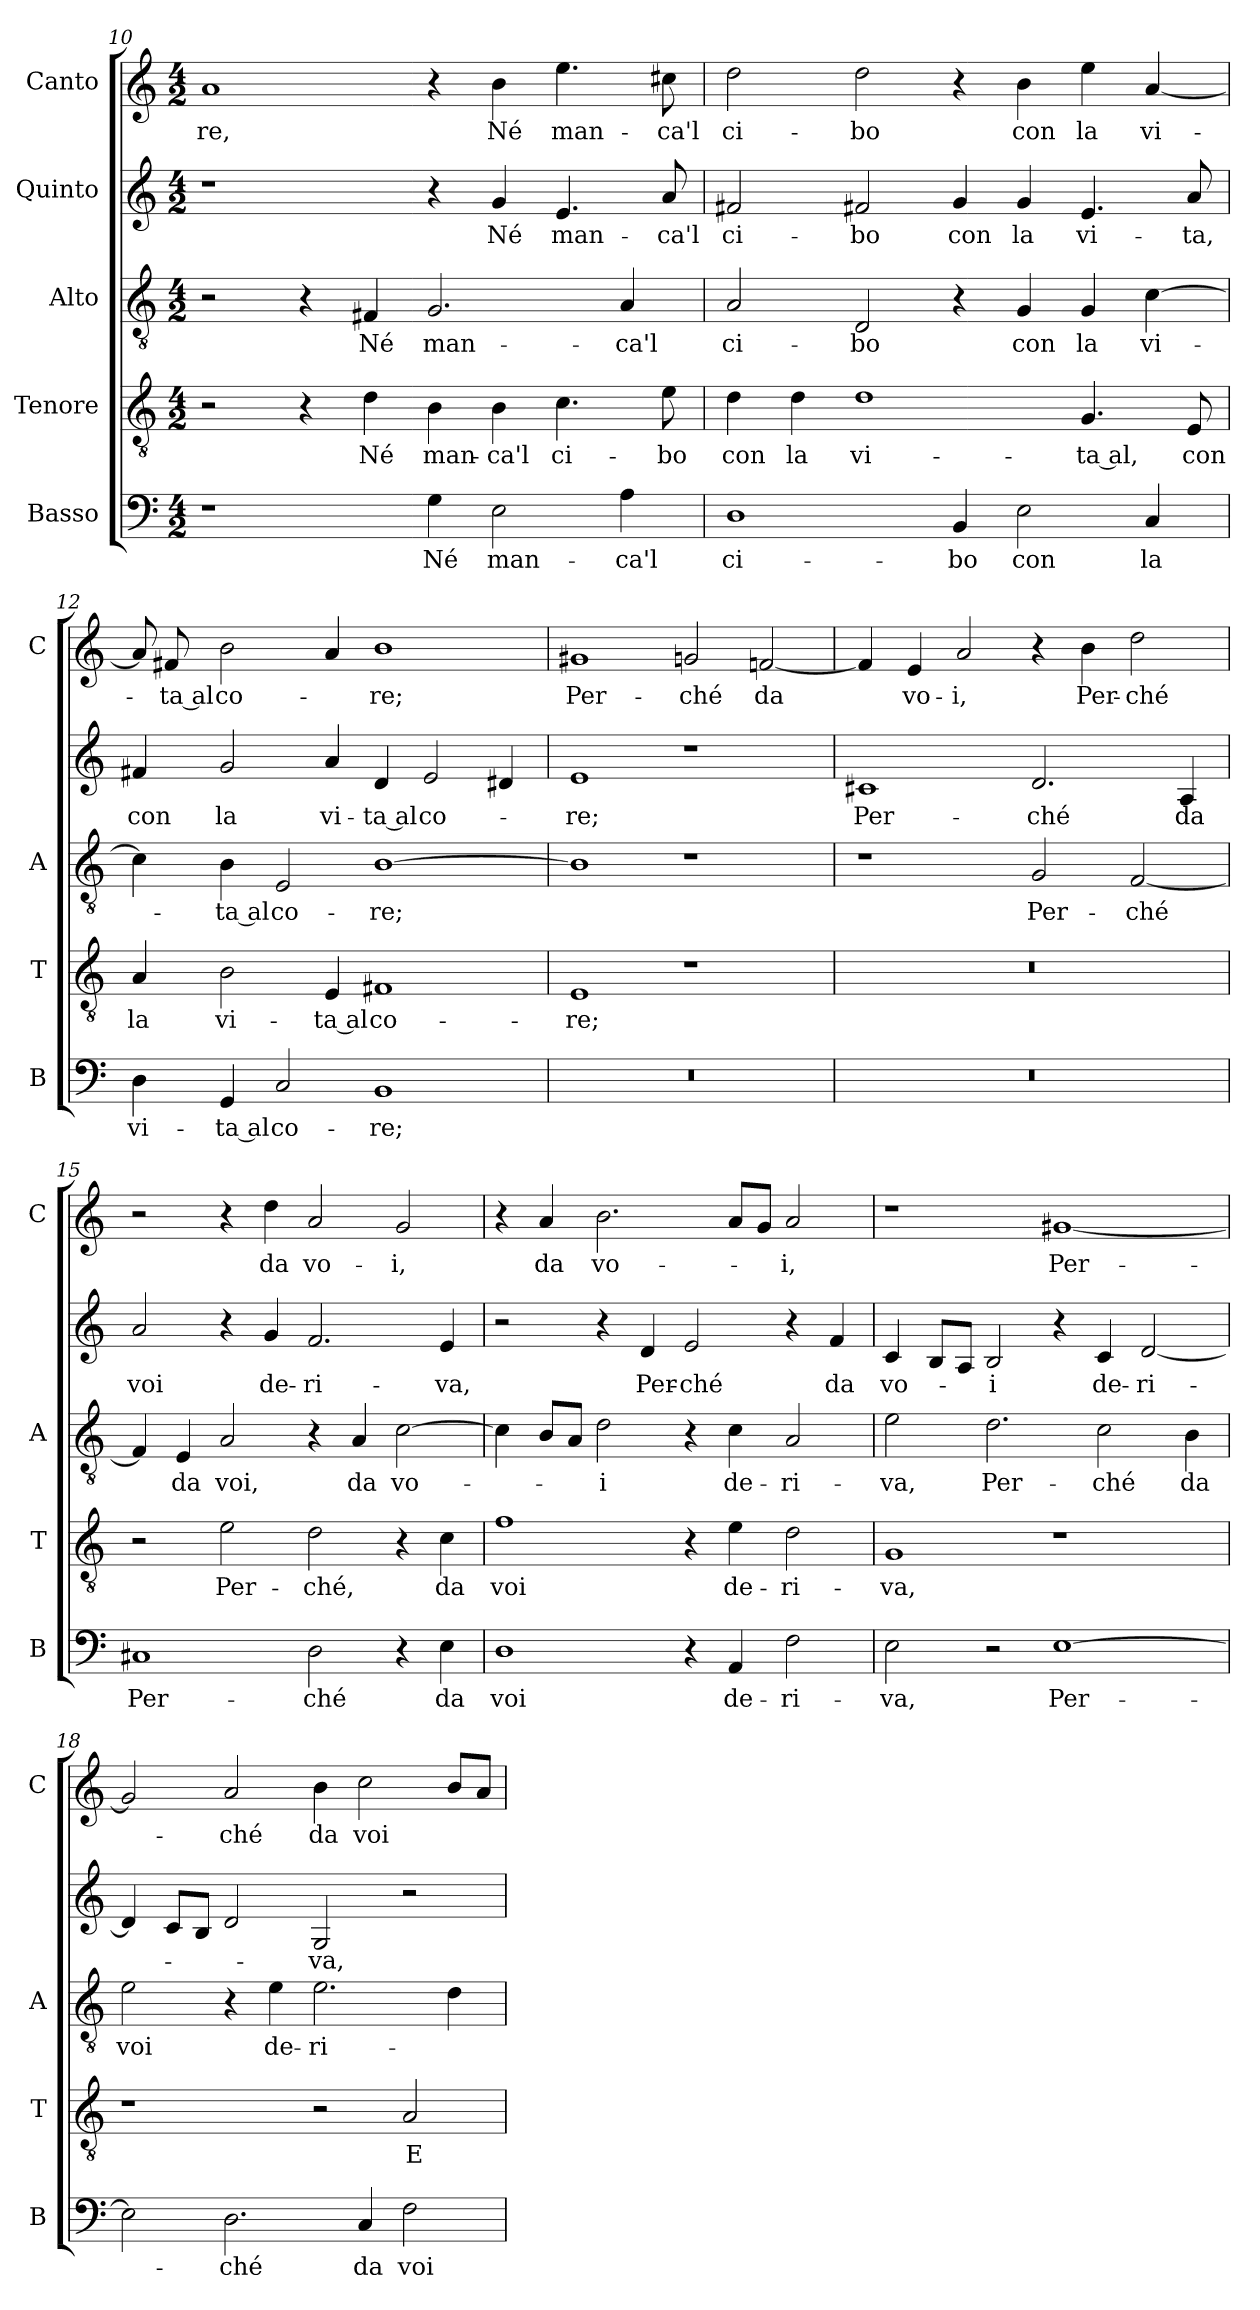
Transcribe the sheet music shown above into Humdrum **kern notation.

**kern	**text	**kern	**text	**kern	**text	**kern	**text	**kern	**text
*part5	*part5	*part4	*part4	*part3	*part3	*part2	*part2	*part1	*part1
*staff5	*staff5	*staff4	*staff4	*staff3	*staff3	*staff2	*staff2	*staff1	*staff1
*I"Basso	*	*I"Tenore	*	*I"Alto	*	*I"Quinto	*	*I"Canto	*
*I'B	*	*I'T	*	*I'A	*	*	*	*I'C	*
*clefF4	*	*clefGv2	*	*clefGv2	*	*clefG2	*	*clefG2	*
*k[]	*	*k[]	*	*k[]	*	*k[]	*	*k[]	*
*C:	*	*C:	*	*C:	*	*C:	*	*C:	*
*M4/2	*	*M4/2	*	*M4/2	*	*M4/2	*	*M4/2	*
=10	=10	=10	=10	=10	=10	=10	=10	=10	=10
1r	.	2r	.	2r	.	1r	.	1a	-re,
.	.	4r	.	4r	.	.	.	.	.
.	.	4d	Né	4F#X	Né	.	.	.	.
4G	Né	4B	man-	2.G	man-	4r	.	4r	.
2E	man-	4B	-ca'l	.	.	4g	Né	4b	Né
.	.	4.c	ci-	.	.	4.e	man-	4.ee	man-
4A	-ca'l	.	.	4A	-ca'l	.	.	.	.
.	.	8e	-bo	.	.	8a	-ca'l	8cc#X	-ca'l
=11	=11	=11	=11	=11	=11	=11	=11	=11	=11
1D	ci-	4d	con	2A	ci-	2f#X	ci-	2dd	ci-
.	.	4d	la	.	.	.	.	.	.
.	.	1d	vi-	2D	-bo	2f#X	-bo	2dd	-bo
4BB	-bo	.	.	4r	.	4g	con	4r	.
2E	con	.	.	4G	con	4g	la	4b	con
.	.	4.G	-ta al,	4G	la	4.e	vi-	4ee	la
4C	la	.	.	[4c	vi-	.	.	[4a	vi-
.	.	8E	con	.	.	8a	-ta,	.	.
=12	=12	=12	=12	=12	=12	=12	=12	=12	=12
4D	vi-	4A	la	4c]	.	4f#X	con	8a]	.
.	.	.	.	.	.	.	.	8f#X	-ta al
4GG	-ta al	2B	vi-	4B	-ta al	2g	la	2b	co-
2C	co-	.	.	2E	co-	.	.	.	.
.	.	4E	-ta al	.	.	4a	vi-	4a	.
1BB	-re;	1F#X	co-	[1B	-re;	4d	-ta al	1b	-re;
.	.	.	.	.	.	2e	co-	.	.
.	.	.	.	.	.	4d#X	.	.	.
=13	=13	=13	=13	=13	=13	=13	=13	=13	=13
0r	.	1E	-re;	1B]	.	1e	-re;	1g#X	Per-
.	.	1r	.	1r	.	1r	.	2gn	-ché
.	.	.	.	.	.	.	.	[2fn	da
=14	=14	=14	=14	=14	=14	=14	=14	=14	=14
0r	.	0r	.	1r	.	1c#X	Per-	4f]	.
.	.	.	.	.	.	.	.	4e	vo-
.	.	.	.	.	.	.	.	2a	-i,
.	.	.	.	2G	Per-	2.d	-ché	4r	.
.	.	.	.	.	.	.	.	4b	Per-
.	.	.	.	[2F	-ché	.	.	2dd	-ché
.	.	.	.	.	.	4A	da	.	.
=15	=15	=15	=15	=15	=15	=15	=15	=15	=15
1C#X	Per-	2r	.	4F]	.	2a	voi	2r	.
.	.	.	.	4E	da	.	.	.	.
.	.	2e	Per-	2A	voi,	4r	.	4r	.
.	.	.	.	.	.	4g	de-	4dd	da
2D	-ché	2d	-ché,	4r	.	2.f	-ri-	2a	vo-
.	.	.	.	4A	da	.	.	.	.
4r	.	4r	.	[2c	vo-	.	.	2g	-i,
4E	da	4c	da	.	.	4e	-va,	.	.
=16	=16	=16	=16	=16	=16	=16	=16	=16	=16
1D	voi	1f	voi	4c]	.	2r	.	4r	.
.	.	.	.	8BL	.	.	.	4a	da
.	.	.	.	8AJ	.	.	.	.	.
.	.	.	.	2d	-i	4r	.	2.b	vo-
.	.	.	.	.	.	4d	Per-	.	.
4r	.	4r	.	4r	.	2e	-ché	.	.
4AA	de-	4e	de-	4c	de-	.	.	8aL	.
.	.	.	.	.	.	.	.	8gJ	.
2F	-ri-	2d	-ri-	2A	-ri-	4r	.	2a	-i,
.	.	.	.	.	.	4f	da	.	.
=17	=17	=17	=17	=17	=17	=17	=17	=17	=17
2E	-va,	1G	-va,	2e	-va,	4c	vo-	1r	.
.	.	.	.	.	.	8BL	.	.	.
.	.	.	.	.	.	8AJ	.	.	.
2r	.	.	.	2.d	Per-	2B	-i	.	.
[1E	Per-	1r	.	.	.	4r	.	[1g#X	Per-
.	.	.	.	2c	-ché	4c	de-	.	.
.	.	.	.	.	.	[2d	-ri-	.	.
.	.	.	.	4B	da	.	.	.	.
=18	=18	=18	=18	=18	=18	=18	=18	=18	=18
2E]	.	1r	.	2e	voi	4d]	.	2g#]	.
.	.	.	.	.	.	8cL	.	.	.
.	.	.	.	.	.	8BJ	.	.	.
2.D	-ché	.	.	4r	.	2d	.	2a	-ché
.	.	.	.	4e	de-	.	.	.	.
.	.	2r	.	2.e	-ri-	2G	-va,	4b	da
4C	da	.	.	.	.	.	.	2cc	voi
2F	voi	2A	E	.	.	2r	.	.	.
.	.	.	.	4d	.	.	.	8bL	.
.	.	.	.	.	.	.	.	8aJ	.
=	=	=	=	=	=	=	=	=	=
*-	*-	*-	*-	*-	*-	*-	*-	*-	*-
